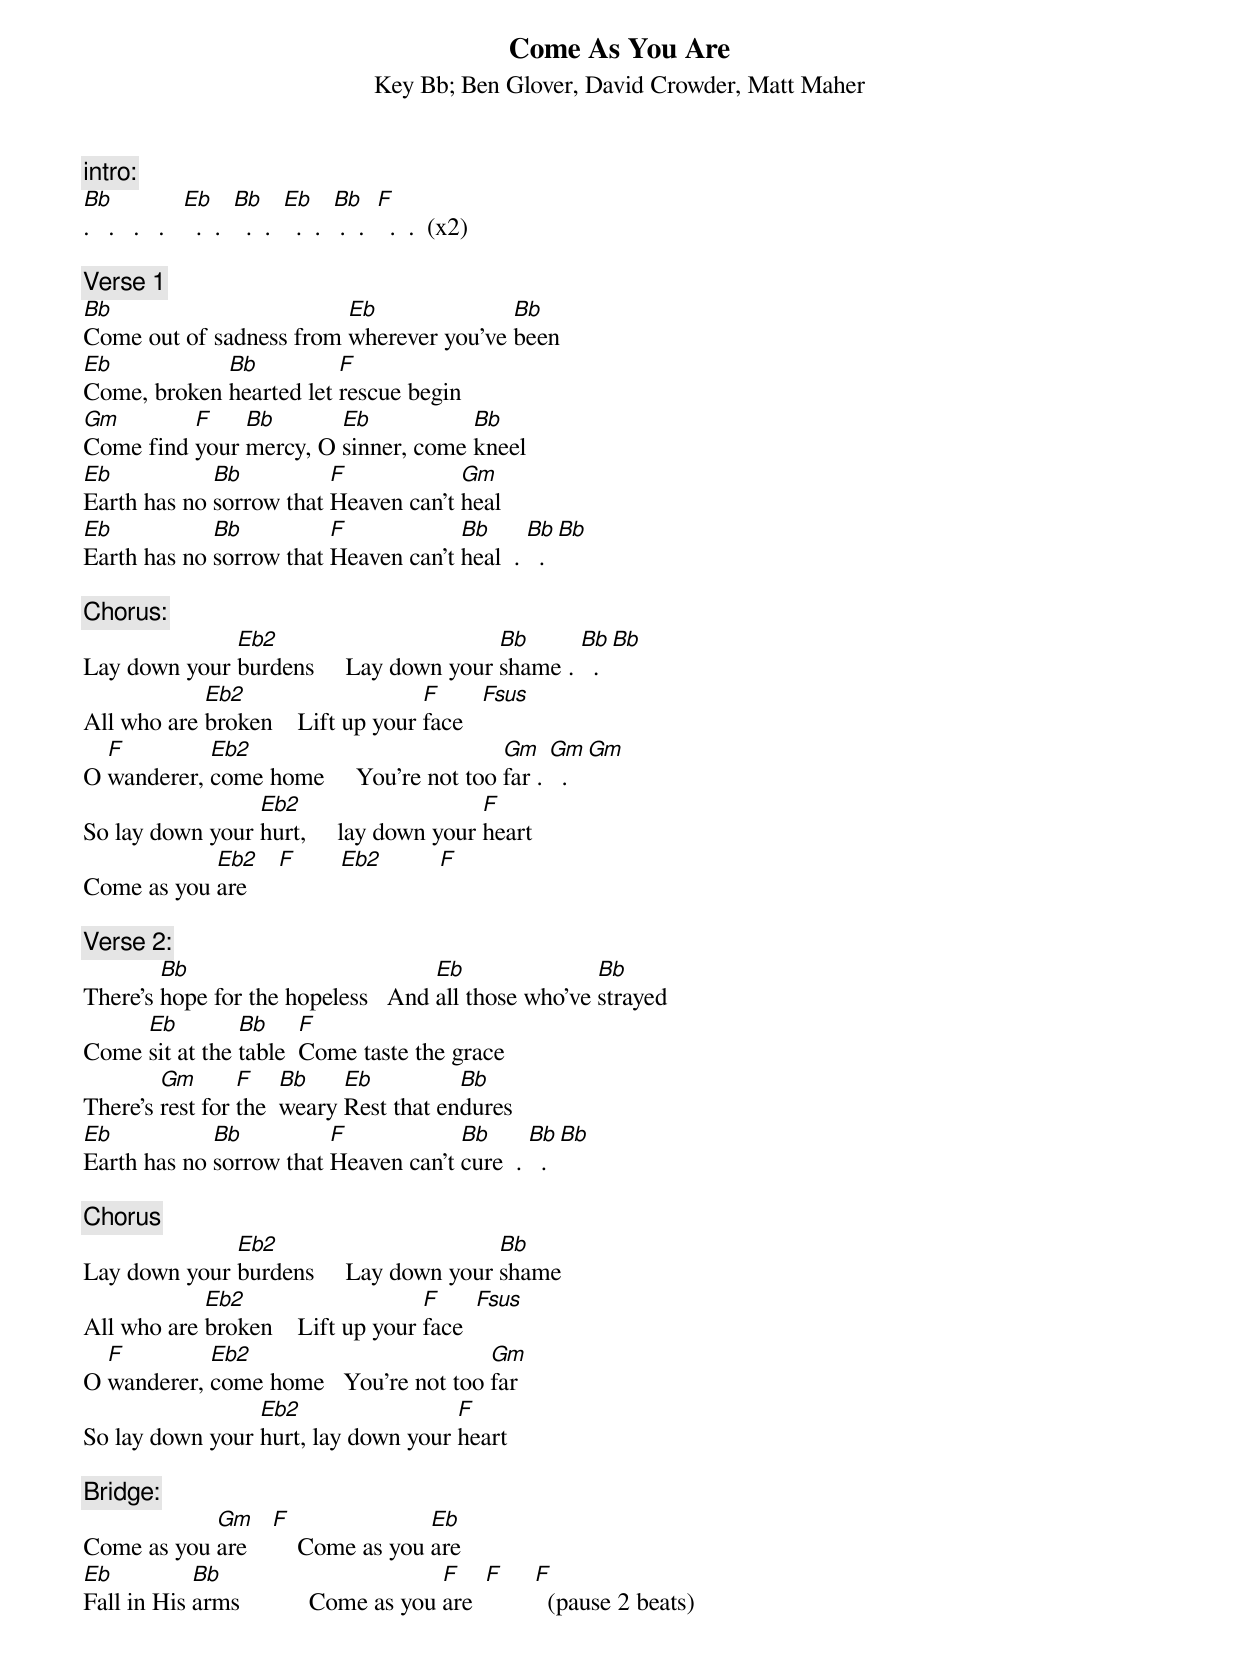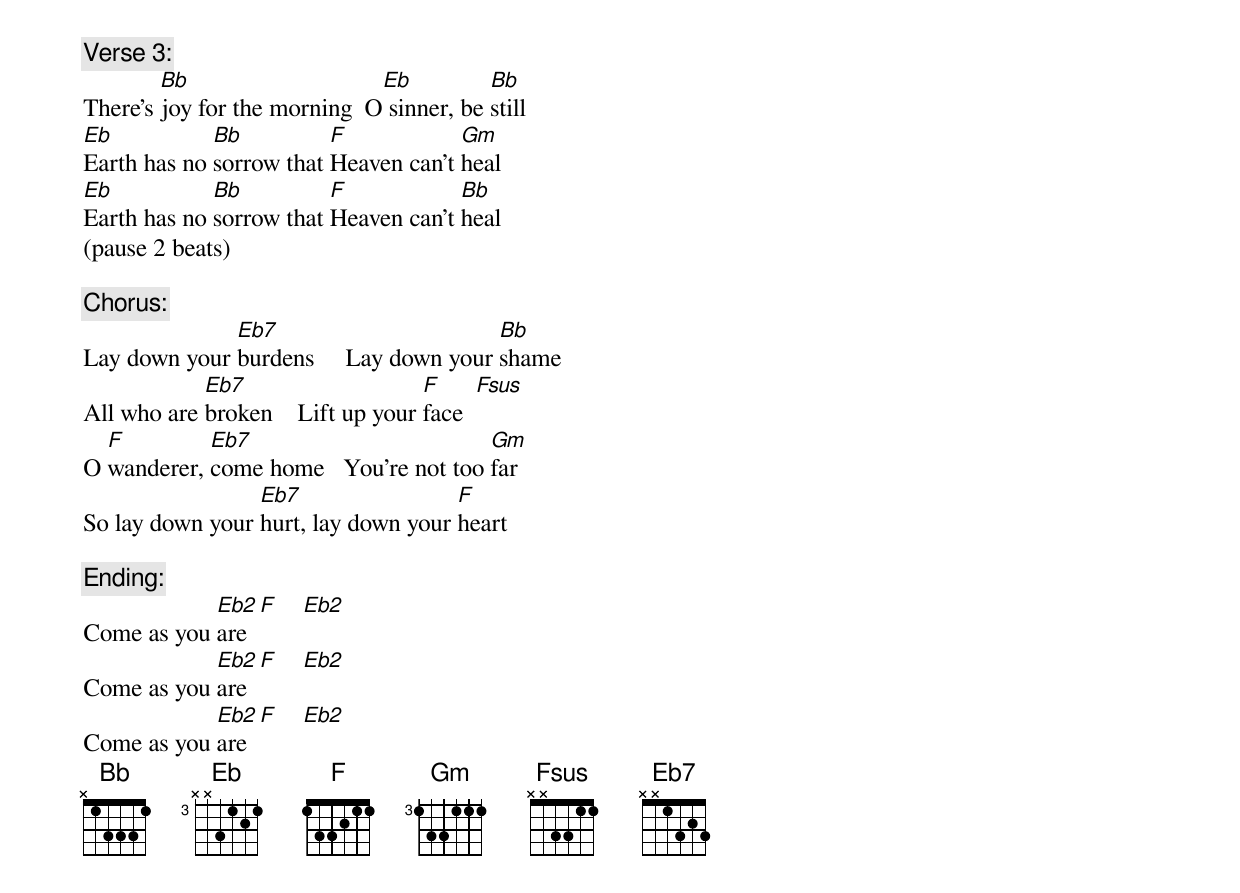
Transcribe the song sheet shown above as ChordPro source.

{title:Come As You Are}
{subtitle:Key Bb}
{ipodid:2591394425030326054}
{st:Ben Glover, David Crowder, Matt Maher}
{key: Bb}

{c:intro: }
[Bb].   .   .   .   [Eb]  .  .  [Bb]  .  .  [Eb]  .  .  [Bb] .  .  [F]  .  .  (x2)

{c:Verse 1}
[Bb]Come out of sadness from [Eb]wherever you've [Bb]been
[Eb]Come, broken [Bb]hearted let [F]rescue begin
[Gm]Come find [F]your [Bb]mercy, O [Eb]sinner, come [Bb]kneel
[Eb]Earth has no [Bb]sorrow that [F]Heaven can't [Gm]heal
[Eb]Earth has no [Bb]sorrow that [F]Heaven can't [Bb]heal  . [Bb]  . [Bb]

{c:Chorus: }
Lay down your [Eb2]burdens     Lay down your [Bb]shame . [Bb]  . [Bb]
All who are [Eb2]broken    Lift up your [F]face   [Fsus]
O [F]wanderer, [Eb2]come home     You're not too [Gm]far . [Gm]  . [Gm]
So lay down your [Eb2]hurt,     lay down your [F]heart
Come as you [Eb2]are     [F]       [Eb2]         [F]

{c:Verse 2: }
There's [Bb]hope for the hopeless   And [Eb]all those who've [Bb]strayed
Come [Eb]sit at the [Bb]table  [F]Come taste the grace
There's [Gm]rest for [F]the  [Bb]weary [Eb]Rest that en[Bb]dures
[Eb]Earth has no [Bb]sorrow that [F]Heaven can't [Bb]cure  . [Bb]  . [Bb]

{c:Chorus}
Lay down your [Eb2]burdens     Lay down your [Bb]shame
All who are [Eb2]broken    Lift up your [F]face  [Fsus]
O [F]wanderer, [Eb2]come home   You're not too [Gm]far
So lay down your [Eb2]hurt, lay down your [F]heart

{c:Bridge: }
Come as you [Gm]are    [F]    Come as you [Eb]are
[Eb]Fall in His [Bb]arms           Come as you [F]are  [F]     [F]  (pause 2 beats)

{c:Verse 3: }
There's [Bb]joy for the morning  O[Eb] sinner, be [Bb]still
[Eb]Earth has no [Bb]sorrow that [F]Heaven can't [Gm]heal
[Eb]Earth has no [Bb]sorrow that [F]Heaven can't [Bb]heal
(pause 2 beats)

{c:Chorus: }
Lay down your [Eb7]burdens     Lay down your [Bb]shame
All who are [Eb7]broken    Lift up your [F]face  [Fsus]
O [F]wanderer, [Eb7]come home   You're not too [Gm]far
So lay down your [Eb7]hurt, lay down your [F]heart

{c:Ending: }
Come as you [Eb2]are  [F]    [Eb2]
Come as you [Eb2]are  [F]    [Eb2]
Come as you [Eb2]are  [F]    [Eb2]
